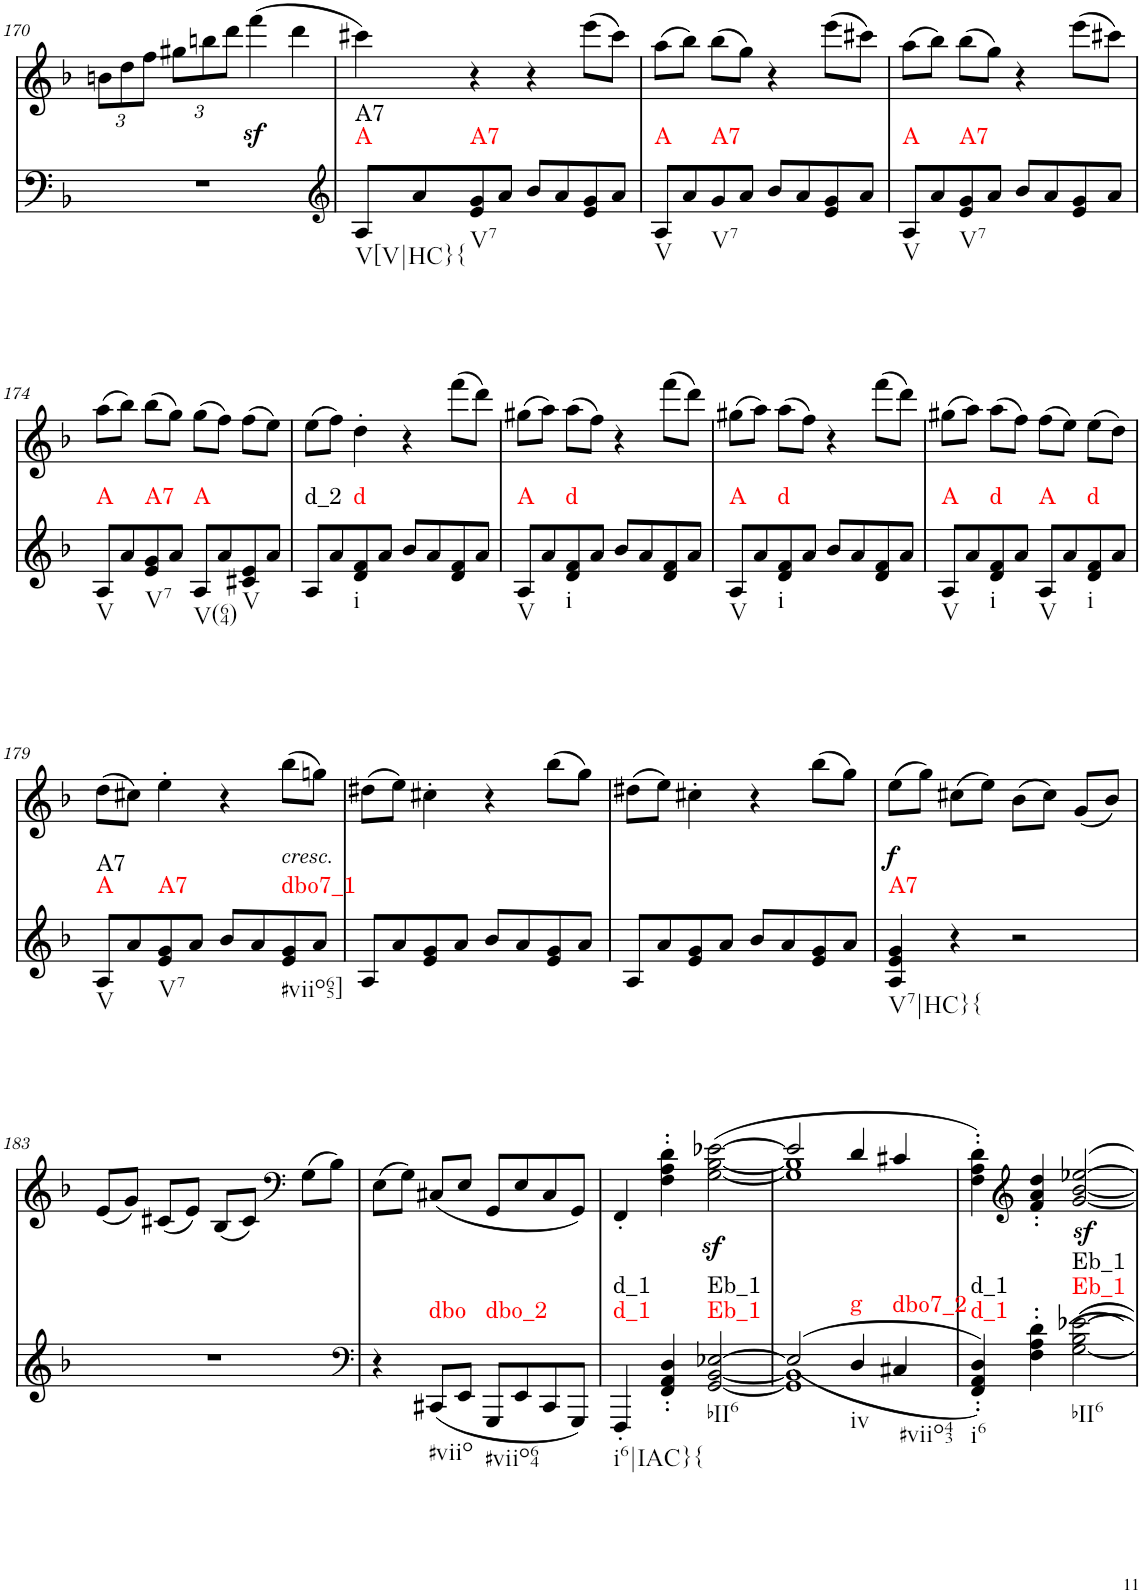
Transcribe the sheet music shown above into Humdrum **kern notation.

**kern	**harte	**kern	**text	**dynam
*part2	*part2	*part1	*part1	*part1
*staff2	*	*staff1	*staff1	*staff1
*I"piano	*	*I"piano	*	*
*I'Pno	*	*I'Pno	*	*
!!LO:PB:g=z
*clefG2	*	*clefG2	*	*
*k[b-]	*	*k[b-]	*	*
*d:	*	*d:	*	*
*M4/4	*	*M4/4	*	*
*	*	*Xbrackettup	*	*
=170	=170	=170	=170	=170
1r	.	12bn\L	.	.
.	.	12dd\	.	.
.	.	12ff\J	.	.
.	.	12gg#X\L	.	.
.	.	12bbn\	.	.
.	.	12ddd\J	.	.
.	.	(4fffz<\	.	.
.	.	4ddd\	.	.
=171	=171	=171	=171	=171
*clefG2	*	*	*	*
!	!LO:H:n=1:kt=A	!	!	!
!	!LO:H:n=2:kt=A7	!	!	!
8A/L	N N	4ccc#X\)	.	.
8a/	.	.	.	.
!	!LO:H:kt=A7	!	!	!
8e/ 8g/	N	4r	.	.
8a/J	.	.	.	.
8b-/L	.	4r	.	.
8a/	.	.	.	.
8e/ 8g/	.	(8eee\L	.	.
8a/J	.	8ccc#\J)	.	.
=172	=172	=172	=172	=172
!	!LO:H:kt=A	!	!	!
8A/L	N	(8aa\L	.	.
8a/	.	8bb-\J)	.	.
!	!LO:H:kt=A7	!	!	!
8g/	N	(8bb-\L	.	.
8a/J	.	8gg\J)	.	.
8b-/L	.	4r	.	.
8a/	.	.	.	.
8e/ 8g/	.	(8eee\L	.	.
8a/J	.	8ccc#X\J)	.	.
=173	=173	=173	=173	=173
!	!LO:H:kt=A	!	!	!
8A/L	N	(8aa\L	.	.
8a/	.	8bb-\J)	.	.
!	!LO:H:kt=A7	!	!	!
8e/ 8g/	N	(8bb-\L	.	.
8a/J	.	8gg\J)	.	.
8b-/L	.	4r	.	.
8a/	.	.	.	.
8e/ 8g/	.	(8eee\L	.	.
8a/J	.	8ccc#X\J)	.	.
!!LO:LB:g=z
=174	=174	=174	=174	=174
!	!LO:H:kt=A	!	!	!
8A/L	N	(8aa\L	.	.
8a/	.	8bb-\J)	.	.
!	!LO:H:kt=A7	!	!	!
8e/ 8g/	N	(8bb-\L	.	.
8a/J	.	8gg\J)	.	.
!	!LO:H:kt=A	!	!	!
8A/L	N	(8gg\L	.	.
8a/	.	8ff\J)	.	.
8c#X/ 8e/	.	(8ff\L	.	.
8a/J	.	8ee\J)	.	.
=175	=175	=175	=175	=175
!	!LO:H:kt=d_2	!	!	!
8A/L	N	(8ee\L	.	.
8a/	.	8ff\J)	.	.
!	!LO:H:kt=d	!	!	!
8d/ 8f/	N	4dd'\	.	.
8a/J	.	.	.	.
8b-/L	.	4r	.	.
8a/	.	.	.	.
8d/ 8f/	.	(8fff\L	.	.
8a/J	.	8ddd\J)	.	.
=176	=176	=176	=176	=176
!	!LO:H:kt=A	!	!	!
8A/L	N	(8gg#X\L	.	.
8a/	.	8aa\J)	.	.
!	!LO:H:kt=d	!	!	!
8d/ 8f/	N	(8aa\L	.	.
8a/J	.	8ff\J)	.	.
8b-/L	.	4r	.	.
8a/	.	.	.	.
8d/ 8f/	.	(8fff\L	.	.
8a/J	.	8ddd\J)	.	.
=177	=177	=177	=177	=177
!	!LO:H:kt=A	!	!	!
8A/L	N	(8gg#X\L	.	.
8a/	.	8aa\J)	.	.
!	!LO:H:kt=d	!	!	!
8d/ 8f/	N	(8aa\L	.	.
8a/J	.	8ff\J)	.	.
8b-/L	.	4r	.	.
8a/	.	.	.	.
8d/ 8f/	.	(8fff\L	.	.
8a/J	.	8ddd\J)	.	.
=178	=178	=178	=178	=178
!	!LO:H:kt=A	!	!	!
8A/L	N	(8gg#X\L	.	.
8a/	.	8aa\J)	.	.
!	!LO:H:kt=d	!	!	!
8d/ 8f/	N	(8aa\L	.	.
8a/J	.	8ff\J)	.	.
!	!LO:H:kt=A	!	!	!
8A/L	N	(8ff\L	.	.
8a/	.	8ee\J)	.	.
!	!LO:H:kt=d	!	!	!
8d/ 8f/	N	(8ee\L	.	.
8a/J	.	8dd\J)	.	.
!!LO:LB:g=z
=179	=179	=179	=179	=179
!	!LO:H:n=1:kt=A	!	!	!
!	!LO:H:n=2:kt=A7	!	!	!
8A/L	N N	(8dd\L	.	.
8a/	.	8cc#X\J)	.	.
!	!LO:H:kt=A7	!	!	!
8e/ 8g/	N	4ee'\	.	.
8a/J	.	.	.	.
8b-/L	.	4r	.	.
8a/	.	.	.	.
!	!	!LO:TX:b:i:t=cresc.	!	!
!	!LO:H:kt=dbo7_1	!	!LO:LY:b	!
8e/ 8g/	N	(8bb-\L	<	.
8a/J	.	8ggn\J)	.	.
=180	=180	=180	=180	=180
8A/L	.	(8dd#X\L	.	.
8a/	.	8ee\J)	.	.
8e/ 8g/	.	4cc#X'\	.	.
8a/J	.	.	.	.
8b-/L	.	4r	.	.
8a/	.	.	.	.
8e/ 8g/	.	(8bb-\L	.	.
8a/J	.	8gg\J)	.	.
=181	=181	=181	=181	=181
8A/L	.	(8dd#X\L	.	.
8a/	.	8ee\J)	.	.
8e/ 8g/	.	4cc#X'\	.	.
8a/J	.	.	.	.
8b-/L	.	4r	.	.
8a/	.	.	.	.
8e/ 8g/	.	(8bb-\L	.	.
8a/J	.	8gg\J)	.	.
=182	=182	=182	=182	=182
!	!LO:H:kt=A7	!	!LO:LY:b	!LO:DY:b
4A/ 4e/ 4g/	N	(8ee\L	f	f
.	.	8gg\J)	.	.
4r	.	(8cc#X\L	.	.
.	.	8ee\J)	.	.
2r	.	(8b-\L	.	.
.	.	8cc#\J)	.	.
.	.	(8g/L	.	.
.	.	8b-/J)	.	.
!!LO:LB:g=z
=183	=183	=183	=183	=183
1r	.	(8e/L	.	.
.	.	8g/J)	.	.
.	.	(8c#X/L	.	.
.	.	8e/J)	.	.
.	.	(8B-/L	.	.
.	.	8c#/J)	.	.
*	*	*clefF4	*	*
.	.	(8G\L	.	.
.	.	8B-\J)	.	.
=184	=184	=184	=184	=184
*clefF4	*	*	*	*
4r	.	(8E\L	.	.
.	.	8G\J)	.	.
!	!LO:H:kt=dbo	!	!	!
(8CC#X/L	N	(8C#X/L	.	.
8EE/J	.	8E/J	.	.
!	!LO:H:kt=dbo_2	!	!	!
8GGG/L	N	8GG/L	.	.
8EE/	.	8E/	.	.
8CC#/	.	8C#/	.	.
8GGG/J)	.	8GG/J)	.	.
=185	=185	=185	=185	=185
!	!LO:H:n=1:kt=d_1	!	!	!
!	!LO:H:n=2:kt=d_1	!	!	!
4FFF'/	N N	4FF'/	.	.
4FF/' 4AA/' 4D/'	.	4F\' 4A\' 4d\'	.	.
!	!LO:H:n=1:kt=Eb_1	!	!	!
!	!LO:H:n=2:kt=Eb_1	!	!	!
[<2GG/ [2BB-/ [2E-X/	N N	([2G\z< [2B-\z< [>2e-X\z<	.	.
=186	=186	=186	=186	=186
*^	*	*^	*	*
(<(2E-/]	1GG] 1BB-]	.	2e-/]	1G] 1B-]	.	.
!	!	!LO:H:kt=g	!	!	!	!
4D/	.	N	4d/	.	.	.
!	!	!LO:H:kt=dbo7_2	!	!	!	!
4C#X/	.	N	4c#X/	.	.	.
*v	*v	*	*	*	*	*
*	*	*v	*v	*	*
=187	=187	=187	=187	=187
!	!LO:H:n=1:kt=d_1	!	!	!
!	!LO:H:n=2:kt=d_1	!	!	!
4FF/' 4AA/' 4D/'))	N N	4F\' 4A\' 4d\')	.	.
*	*	*clefG2	*	*
4F\' 4A\' 4d\'	.	4f/' 4a/' 4dd/'	.	.
!	!LO:H:n=1:kt=Eb_1	!	!	!
!	!LO:H:n=2:kt=Eb_1	!	!	!
[2G\ 2B-\ [>2e-X\	N N	[2g/z< [2b-/z< [2ee-X/z<	.	.
=	=	=	=	=
*-	*-	*-	*-	*-
